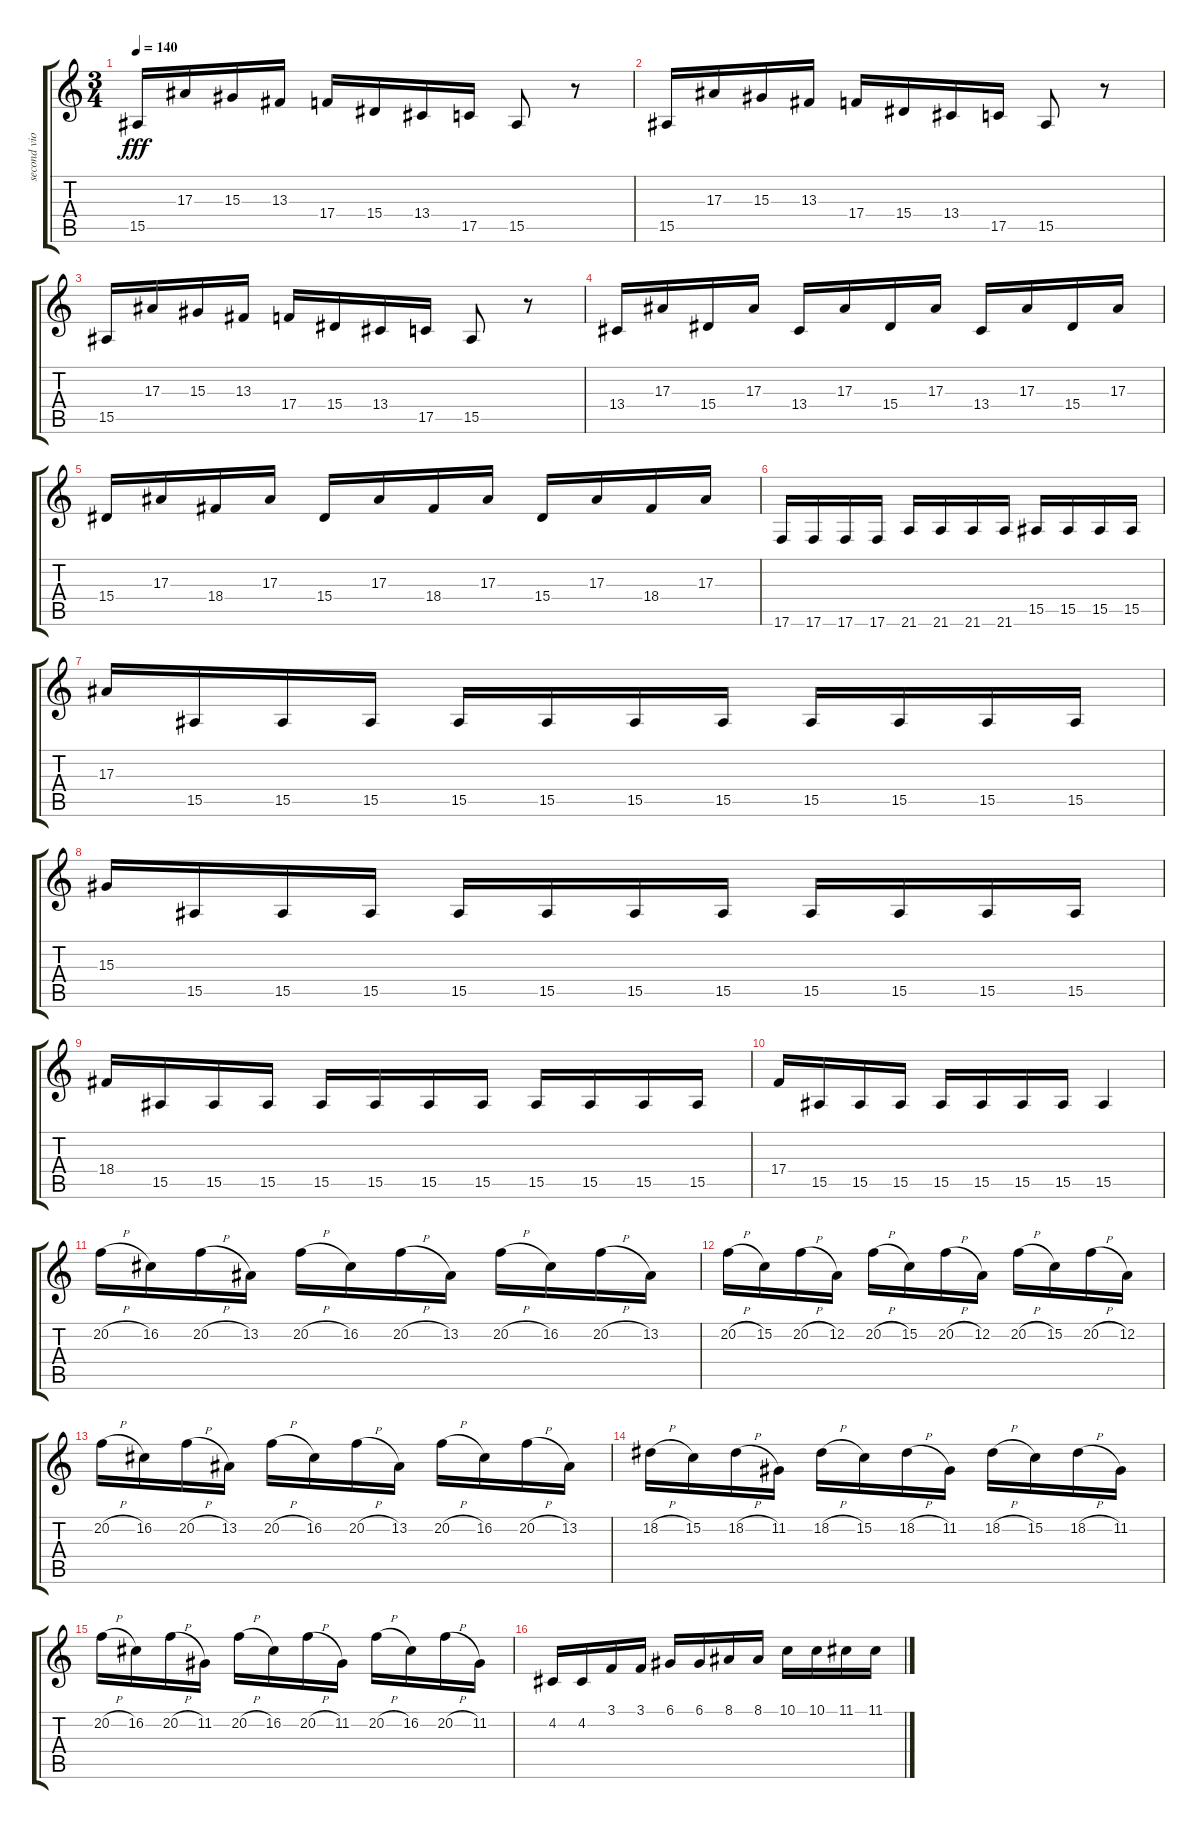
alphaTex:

\track ("second violin" "second vio") {instrument stringensemble1}
\staff {score tabs}
\tuning (D4 A3 F3 C3 G2 C2) {hide}
\ts (3 4)
\tempo 140
\clef g2
\ks c
15.5.16{dy fff} 17.3.16 15.3.16 13.3.16 17.4.16 15.4.16 13.4.16 17.5.16 15.5.8 r.8 |
15.5.16 17.3.16 15.3.16 13.3.16 17.4.16 15.4.16 13.4.16 17.5.16 15.5.8 r.8 |
15.5.16 17.3.16 15.3.16 13.3.16 17.4.16 15.4.16 13.4.16 17.5.16 15.5.8 r.8 |
13.4.16 17.3.16 15.4.16 17.3.16 13.4.16 17.3.16 15.4.16 17.3.16 13.4.16 17.3.16 15.4.16 17.3.16 |
15.4.16 17.3.16 18.4.16 17.3.16 15.4.16 17.3.16 18.4.16 17.3.16 15.4.16 17.3.16 18.4.16 17.3.16 |
17.6.16 17.6.16 17.6.16 17.6.16 21.6.16 21.6.16 21.6.16 21.6.16 15.5.16 15.5.16 15.5.16 15.5.16 |
17.3.16 15.5.16 15.5.16 15.5.16 15.5.16 15.5.16 15.5.16 15.5.16 15.5.16 15.5.16 15.5.16 15.5.16 |
15.3.16 15.5.16 15.5.16 15.5.16 15.5.16 15.5.16 15.5.16 15.5.16 15.5.16 15.5.16 15.5.16 15.5.16 |
18.4.16 15.5.16 15.5.16 15.5.16 15.5.16 15.5.16 15.5.16 15.5.16 15.5.16 15.5.16 15.5.16 15.5.16 |
17.4.16 15.5.16 15.5.16 15.5.16 15.5.16 15.5.16 15.5.16 15.5.16 15.5.4 |
20.2{h}.16 16.2.16 20.2{h}.16 13.2.16 20.2{h}.16 16.2.16 20.2{h}.16 13.2.16 20.2{h}.16 16.2.16 20.2{h}.16 13.2.16 |
20.2{h}.16 15.2.16 20.2{h}.16 12.2.16 20.2{h}.16 15.2.16 20.2{h}.16 12.2.16 20.2{h}.16 15.2.16 20.2{h}.16 12.2.16 |
20.2{h}.16 16.2.16 20.2{h}.16 13.2.16 20.2{h}.16 16.2.16 20.2{h}.16 13.2.16 20.2{h}.16 16.2.16 20.2{h}.16 13.2.16 |
18.2{h}.16 15.2.16 18.2{h}.16 11.2.16 18.2{h}.16 15.2.16 18.2{h}.16 11.2.16 18.2{h}.16 15.2.16 18.2{h}.16 11.2.16 |
20.2{h}.16 16.2.16 20.2{h}.16 11.2.16 20.2{h}.16 16.2.16 20.2{h}.16 11.2.16 20.2{h}.16 16.2.16 20.2{h}.16 11.2.16 |
4.2.16 4.2.16 3.1.16 3.1.16 6.1.16 6.1.16 8.1.16 8.1.16 10.1.16 10.1.16 11.1.16 11.1.16
